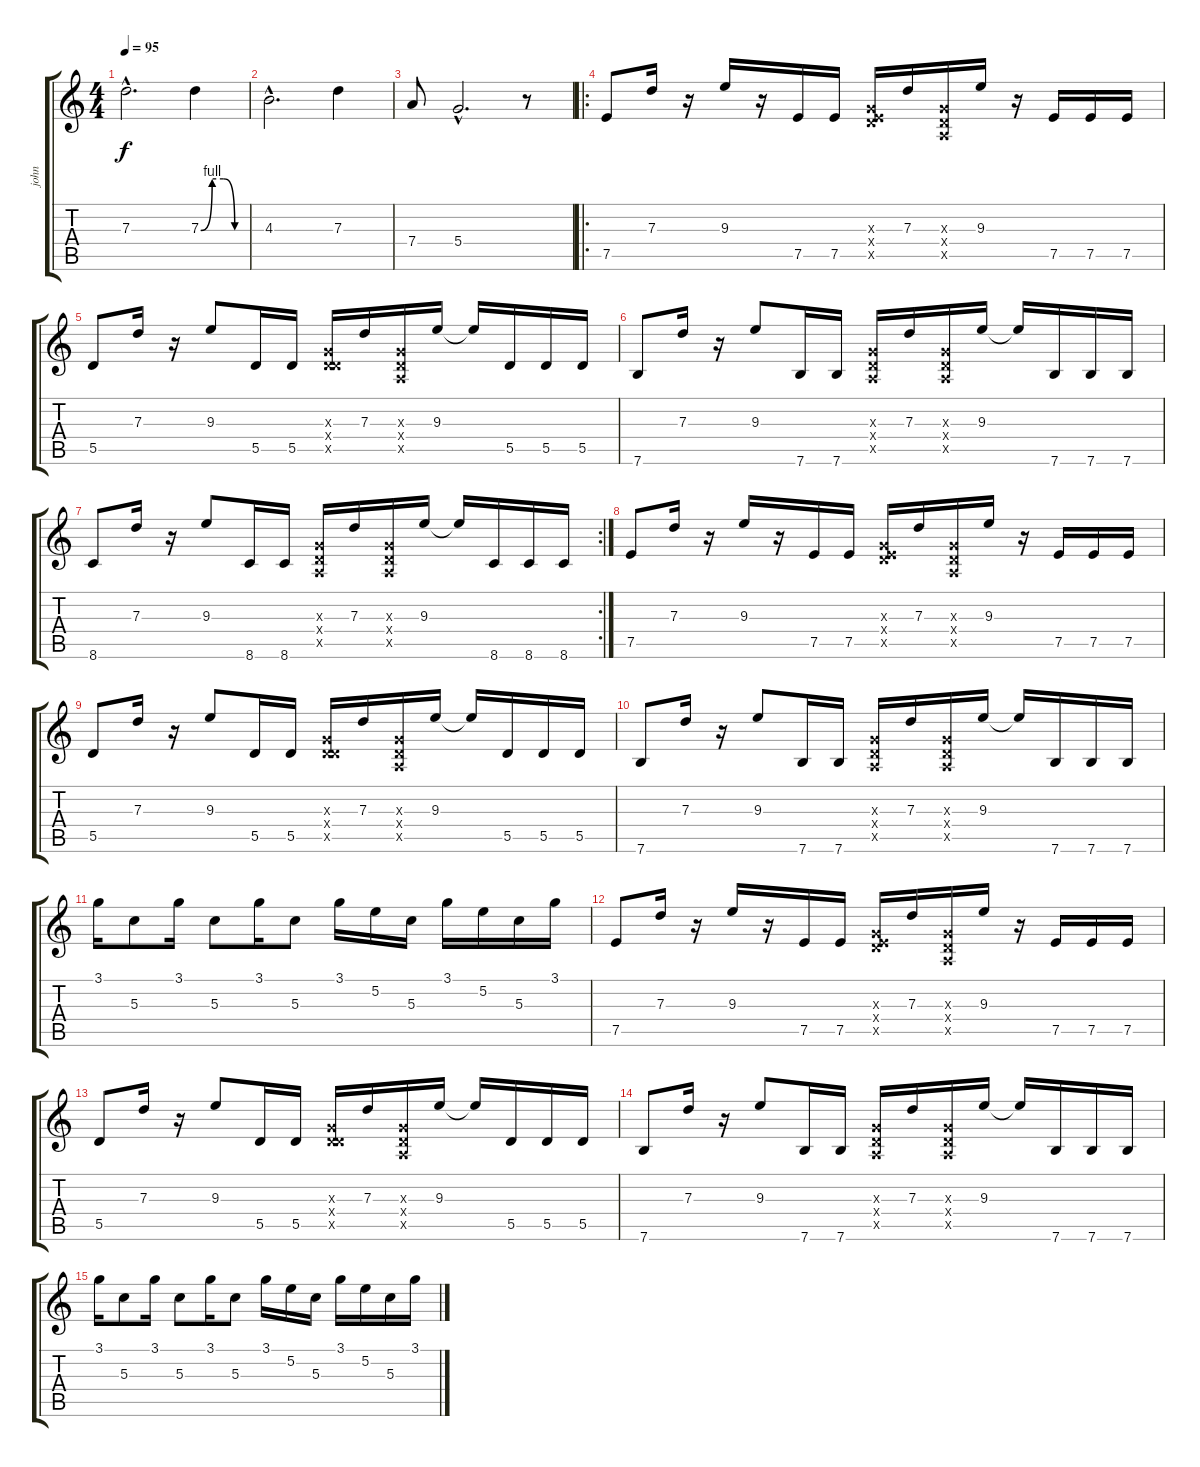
\track ("john" "john") {instrument distortionguitar}
\staff {score tabs}
\tuning (E4 B3 G3 D3 A2 E2) {hide}
\ts (4 4)
\tempo 95
\clef g2
\ks c
7.3{hac}.2{d dy f} 7.3{be (custom 0 0 15 4 30 4 45 0 60 0)}.4 |
4.3{hac}.2{d} 7.3.4 |
7.4.8 5.4{hac}.2{d} r.8 |
\ro
7.5.8 7.3.16 r.16 9.3.16 r.16 7.5.16 7.5.16 (0.3{x} 0.4{x} 7.5{x}).16 7.3.16 (0.3{x} 0.4{x} 0.5{x}).16 9.3.16 r.16 7.5.16 7.5.16 7.5.16 |
5.5.8 7.3.16 r.16 9.3.8 5.5.16 5.5.16 (0.3{x} 0.4{x} 5.5{x}).16 7.3.16 (0.3{x} 0.4{x} 0.5{x}).16 9.3.16 9.3{t}.16 5.5.16 5.5.16 5.5.16 |
7.6.8 7.3.16 r.16 9.3.8 7.6.16 7.6.16 (0.3{x} 0.4{x} 0.5{x}).16 7.3.16 (0.3{x} 0.4{x} 0.5{x}).16 9.3.16 9.3{t}.16 7.6.16 7.6.16 7.6.16 |
\rc 2
8.6.8 7.3.16 r.16 9.3.8 8.6.16 8.6.16 (0.3{x} 0.4{x} 0.5{x}).16 7.3.16 (0.3{x} 0.4{x} 0.5{x}).16 9.3.16 9.3{t}.16 8.6.16 8.6.16 8.6.16 |
7.5.8 7.3.16 r.16 9.3.16 r.16 7.5.16 7.5.16 (0.3{x} 0.4{x} 7.5{x}).16 7.3.16 (0.3{x} 0.4{x} 0.5{x}).16 9.3.16 r.16 7.5.16 7.5.16 7.5.16 |
5.5.8 7.3.16 r.16 9.3.8 5.5.16 5.5.16 (0.3{x} 0.4{x} 5.5{x}).16 7.3.16 (0.3{x} 0.4{x} 0.5{x}).16 9.3.16 9.3{t}.16 5.5.16 5.5.16 5.5.16 |
7.6.8 7.3.16 r.16 9.3.8 7.6.16 7.6.16 (0.3{x} 0.4{x} 0.5{x}).16 7.3.16 (0.3{x} 0.4{x} 0.5{x}).16 9.3.16 9.3{t}.16 7.6.16 7.6.16 7.6.16 |
3.1.16{instrument electricguitarclean} 5.3.8 3.1.16 5.3.8 3.1.16 5.3.8 3.1.16 5.2.16 5.3.16 3.1.16 5.2.16 5.3.16 3.1.16 |
7.5.8 7.3.16 r.16 9.3.16 r.16 7.5.16 7.5.16 (0.3{x} 0.4{x} 7.5{x}).16 7.3.16 (0.3{x} 0.4{x} 0.5{x}).16 9.3.16 r.16 7.5.16 7.5.16 7.5.16 |
5.5.8 7.3.16 r.16 9.3.8 5.5.16 5.5.16 (0.3{x} 0.4{x} 5.5{x}).16 7.3.16 (0.3{x} 0.4{x} 0.5{x}).16 9.3.16 9.3{t}.16 5.5.16 5.5.16 5.5.16 |
7.6.8 7.3.16 r.16 9.3.8 7.6.16 7.6.16 (0.3{x} 0.4{x} 0.5{x}).16 7.3.16 (0.3{x} 0.4{x} 0.5{x}).16 9.3.16 9.3{t}.16 7.6.16 7.6.16 7.6.16 |
3.1.16{instrument electricguitarclean} 5.3.8 3.1.16 5.3.8 3.1.16 5.3.8 3.1.16 5.2.16 5.3.16 3.1.16 5.2.16 5.3.16 3.1.16
